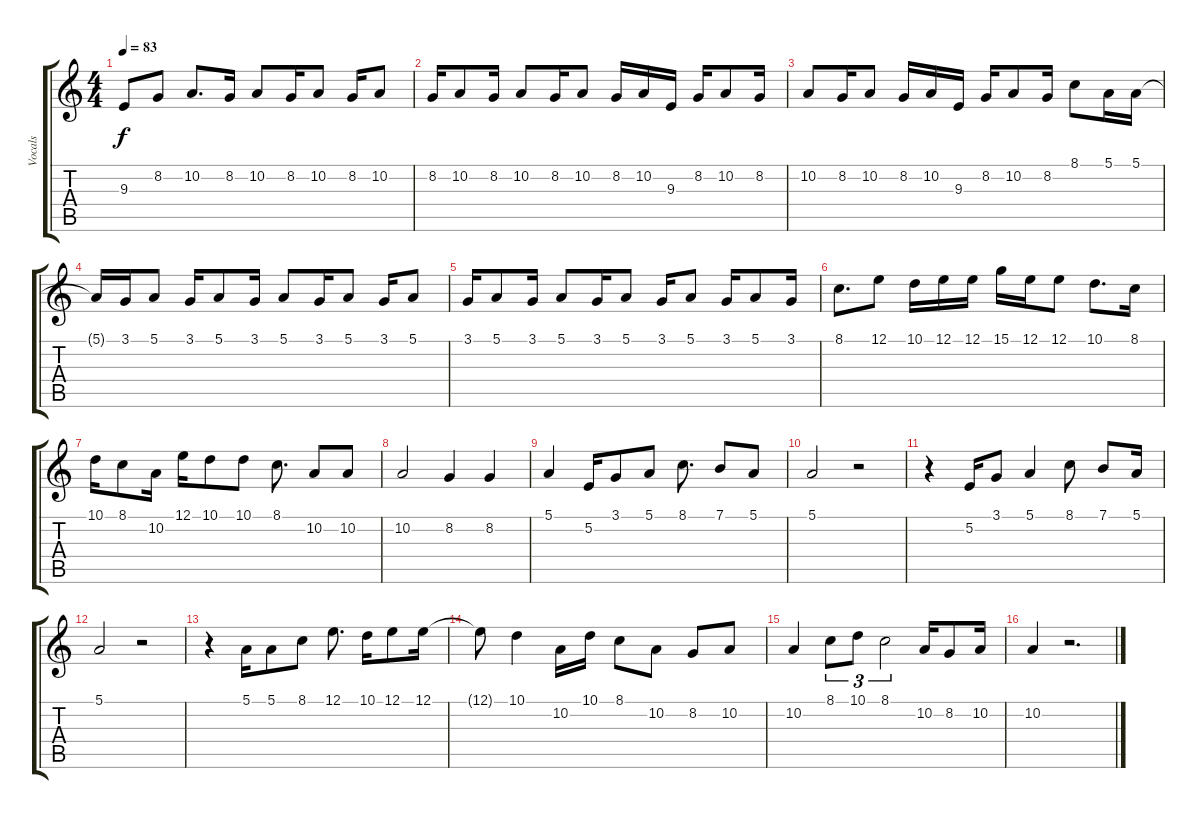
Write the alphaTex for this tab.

\track ("Vocals" "Vocals") {instrument harmonica}
\staff {score tabs}
\tuning (E4 B3 G3 D3 A2 E2) {hide}
\ts (4 4)
\tempo 83
\clef g2
\ks c
9.3.8{dy f} 8.2.8 10.2.8{d} 8.2.16 10.2.8 8.2.16 10.2.8 8.2.16 10.2.8 |
8.2.16 10.2.8 8.2.16 10.2.8 8.2.16 10.2.8 8.2.16 10.2.16 9.3.16 8.2.16 10.2.8 8.2.16 |
10.2.8 8.2.16 10.2.8 8.2.16 10.2.16 9.3.16 8.2.16 10.2.8 8.2.16 8.1.8 5.1.16 5.1.16 |
5.1{t}.16 3.1.16 5.1.8 3.1.16 5.1.8 3.1.16 5.1.8 3.1.16 5.1.8 3.1.16 5.1.8 |
3.1.16 5.1.8 3.1.16 5.1.8 3.1.16 5.1.8 3.1.16 5.1.8 3.1.16 5.1.8 3.1.16 |
8.1.8{d} 12.1.8 10.1.16 12.1.16 12.1.16 15.1.16 12.1.16 12.1.8 10.1.8{d} 8.1.16 |
10.1.16 8.1.8 10.2.16 12.1.16 10.1.8 10.1.8 8.1.8{d} 10.2.8 10.2.8 |
10.2.2 8.2.4 8.2.4 |
5.1.4 5.2.16 3.1.8 5.1.8 8.1.8{d} 7.1.8 5.1.8 |
5.1.2 r.2 |
r.4 5.2.16 3.1.8 5.1.4 8.1.8 7.1.8 5.1.16 |
5.1.2 r.2 |
r.4 5.1.16 5.1.8 8.1.8 12.1.8{d} 10.1.16 12.1.8 12.1.16 |
12.1{t}.8 10.1.4 10.2.16 10.1.16 8.1.8 10.2.8 8.2.8 10.2.8 |
10.2.4 8.1.8{tu (3 2)} 10.1.8{tu (3 2)} 8.1.2{tu (3 2)} 10.2.16 8.2.8 10.2.16 |
10.2.4 r.2{d}
